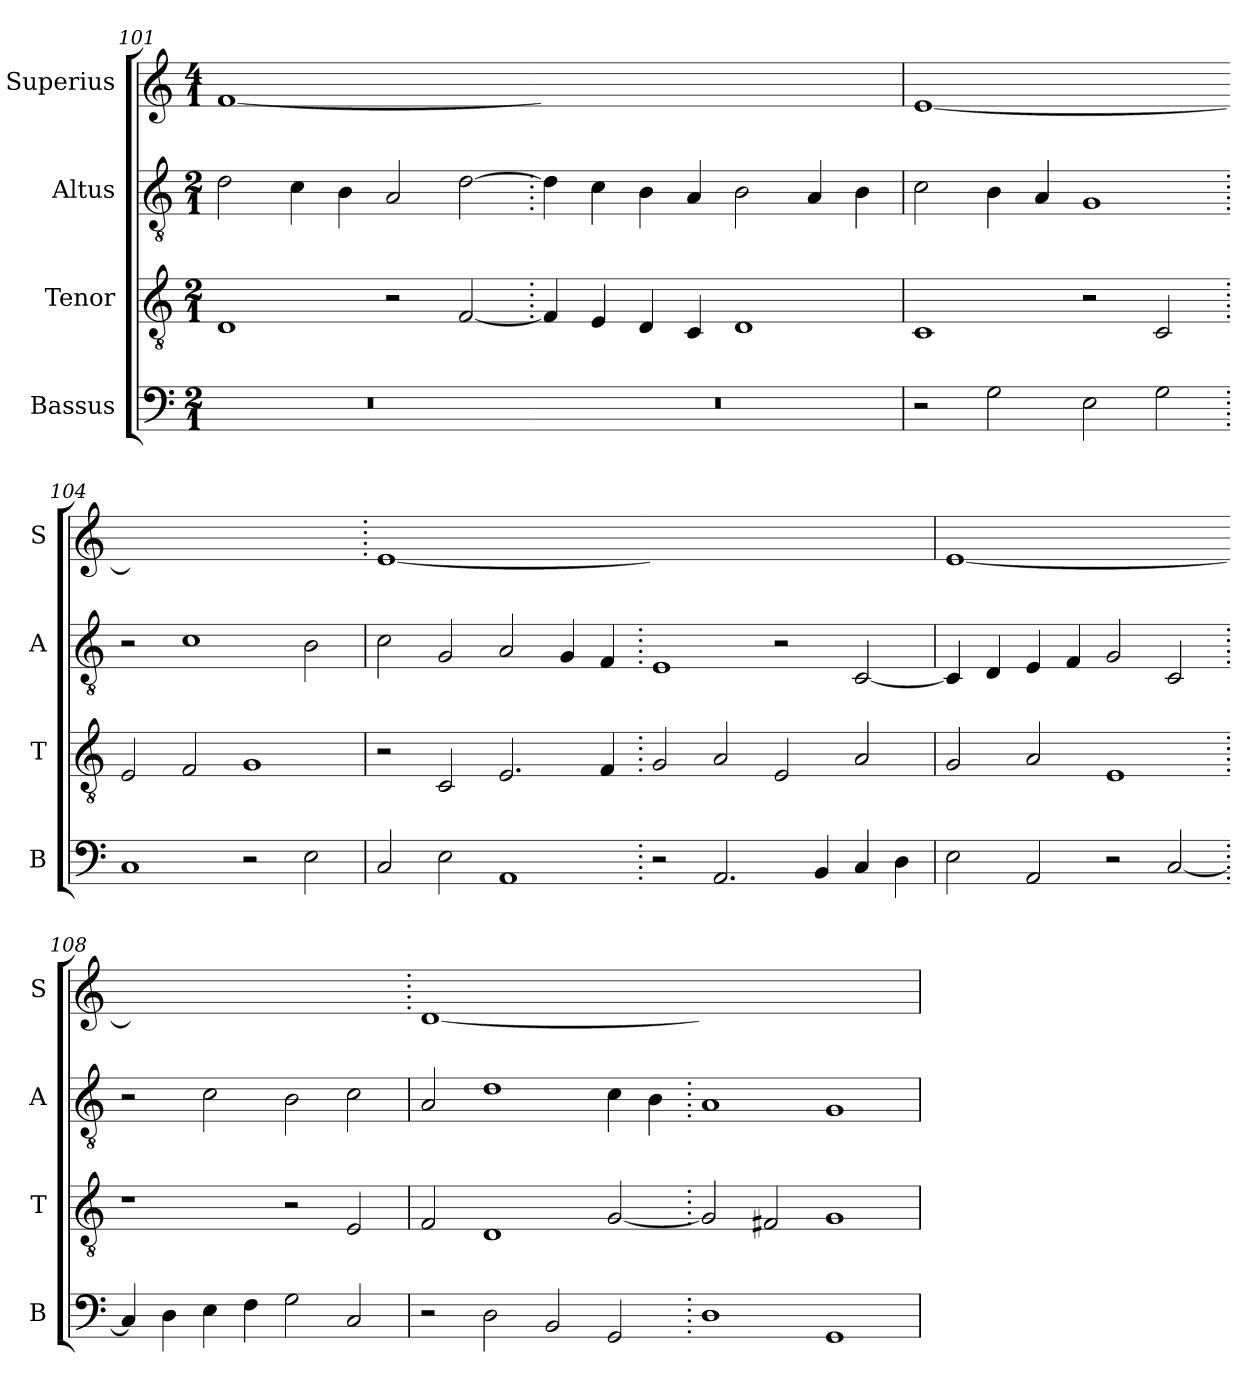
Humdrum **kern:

**kern	**kern	**kern	**kern
*part4	*part3	*part2	*part1
*staff4	*staff3	*staff2	*staff1
*I"Bassus	*I"Tenor	*I"Altus	*I"Superius
*I'B	*I'T	*I'A	*I'S
*clefF4	*clefGv2	*clefGv2	*clefG2
*k[]	*k[]	*k[]	*k[]
*M2/1	*M2/1	*M2/1	*M4/1
=101	=101	=101	=101
!	!	!	!LO:N:vis=1
0r	1D	2d\	[0f
.	.	4c\	.
.	.	4B\	.
.	2r	2A/	.
.	[2F/	[2d\	.
=102.	=102.	=102.	=102-
!	!	!	!LO:N:vis=1
0r	4F/]	4d\]	0fyy]
.	4E/	4c\	.
.	4D/	4B\	.
.	4C/	4A/	.
.	1D	2B\	.
.	.	4A/	.
.	.	4B\	.
=103	=103	=103	=103
!	!	!	!LO:N:vis=1
2r	1C	2c\	[0e
2G\	.	4B\	.
.	.	4A/	.
2E\	2r	1G	.
2G\	2C/	.	.
=104.	=104.	=104.	=104-
!	!	!	!LO:N:vis=1
1C	2E/	2r	0eyy]
.	2F/	1c	.
2r	1G	.	.
2E\	.	2B\	.
=105	=105	=105	=105.
!	!	!	!LO:N:vis=1
2C/	2r	2c\	[0e
2E\	2C/	2G/	.
1AA	2.E/	2A/	.
.	.	4G/	.
.	4F/	4F/	.
=106.	=106.	=106.	=106-
!	!	!	!LO:N:vis=1
2r	2G/	1E	0eyy]
2.AA/	2A/	.	.
.	2E/	2r	.
4BB/	.	.	.
4C/	2A/	[2C/	.
4D\	.	.	.
=107	=107	=107	=107
!	!	!	!LO:N:vis=1
2E\	2G/	4C/]	[0e
.	.	4D/	.
2AA/	2A/	4E/	.
.	.	4F/	.
2r	1E	2G/	.
[2C/	.	2C/	.
=108.	=108.	=108.	=108-
!	!	!	!LO:N:vis=1
4C/]	1r	2r	0eyy]
4D\	.	.	.
4E\	.	2c\	.
4F\	.	.	.
2G\	2r	2B\	.
2C/	2E/	2c\	.
=109	=109	=109	=109.
!	!	!	!LO:N:vis=1
2r	2F/	2A/	[0d
2D\	1D	1d	.
2BB/	.	.	.
2GG/	[2G/	4c\	.
.	.	4B\	.
=110.	=110.	=110.	=110-
!	!	!	!LO:N:vis=1
1D	2G/]	1A	0dyy]
.	2F#X/	.	.
1GG	1G	1G	.
=	=	=	=
*-	*-	*-	*-
